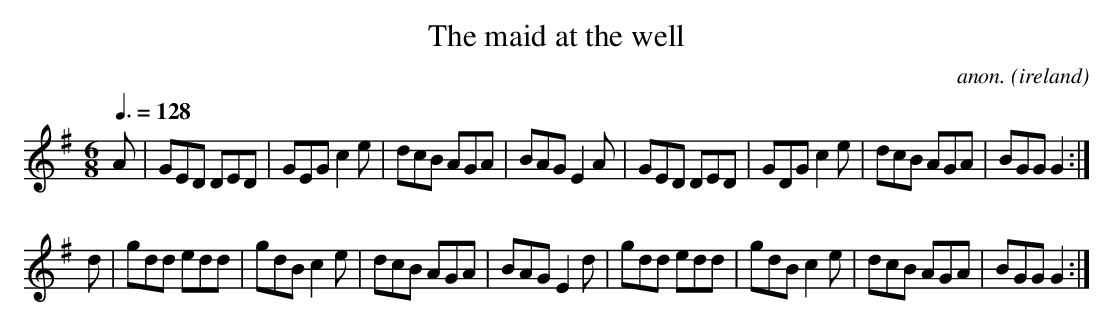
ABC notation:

X:1
T:The maid at the well
O:ireland
C:anon.
M:6/8
L:1/8
Q:3/8=128
K:G
A|GED DED|GEG c2e|dcB AGA|BAG E2A|GED DED|GDG c2e|dcB AGA|BGG G2:|
d|gdd edd|gdB c2e|dcB AGA|BAG E2d|gdd edd|gdB c2e|dcB AGA|BGG G2:|
